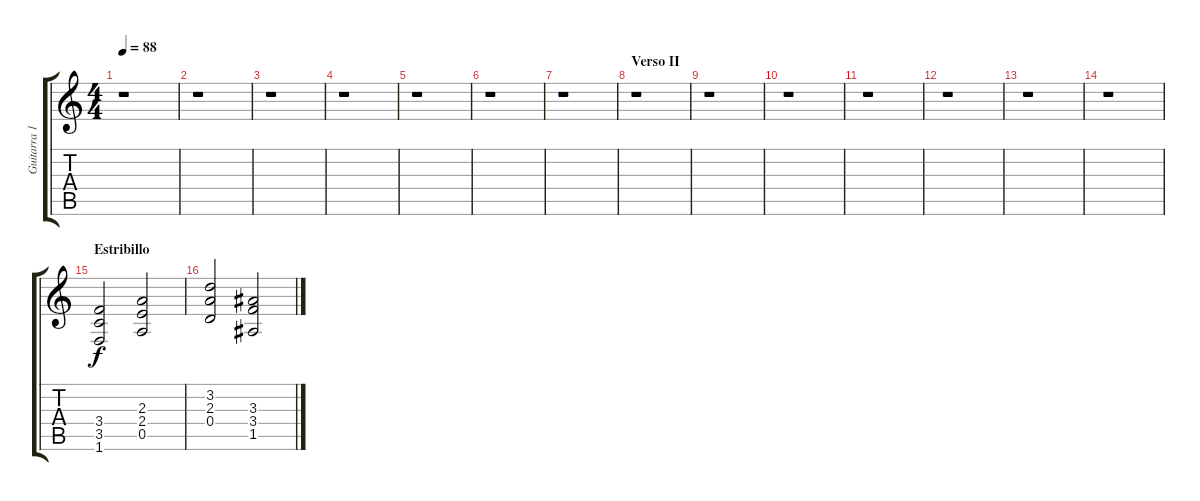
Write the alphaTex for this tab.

\track ("Guitarra 1a" "Guitarra 1") {instrument distortionguitar}
\staff {score tabs}
\tuning (E4 B3 G3 D3 A2 E2) {hide}
\ts (4 4)
\tempo 88
\clef g2
\ks c
r.1{dy f} |
r.1 |
r.1 |
r.1 |
r.1 |
r.1 |
r.1 |
\section ("" "Verso II")
r.1 |
r.1 |
r.1 |
r.1 |
r.1 |
r.1 |
r.1 |
\section ("" "Estribillo")
(3.4 3.5 1.6).2 (2.3 2.4 0.5).2 |
(3.2 2.3 0.4).2 (3.3 3.4 1.5).2
